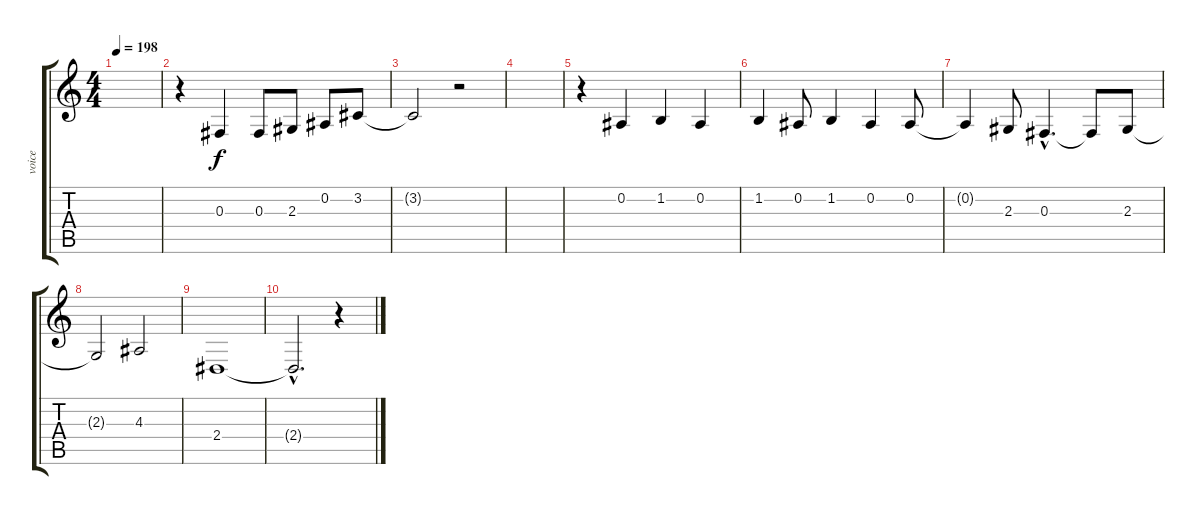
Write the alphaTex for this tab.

\track ("voice" "voice") {instrument lead6voice}
\staff {score tabs}
\tuning (Eb4 Bb3 Gb3 Db3 Ab2 Eb2) {hide}
\ts (4 4)
\tempo 198
\clef g2
\ks c
|
r.4 0.3.4 0.3.8 2.3.8 0.2.8 3.2.8 |
3.2{t}.2 r.2 |
|
r.4 0.2.4 1.2.4 0.2.4 |
1.2.4 0.2.8 1.2.4 0.2.4 0.2.8 |
0.2{t}.4 2.3.8 0.3{hac}.4{d} 0.3{t}.8 2.3.8 |
2.3{t}.2 4.3.2 |
2.4.1 |
2.4{hac t}.2{d} r.4
